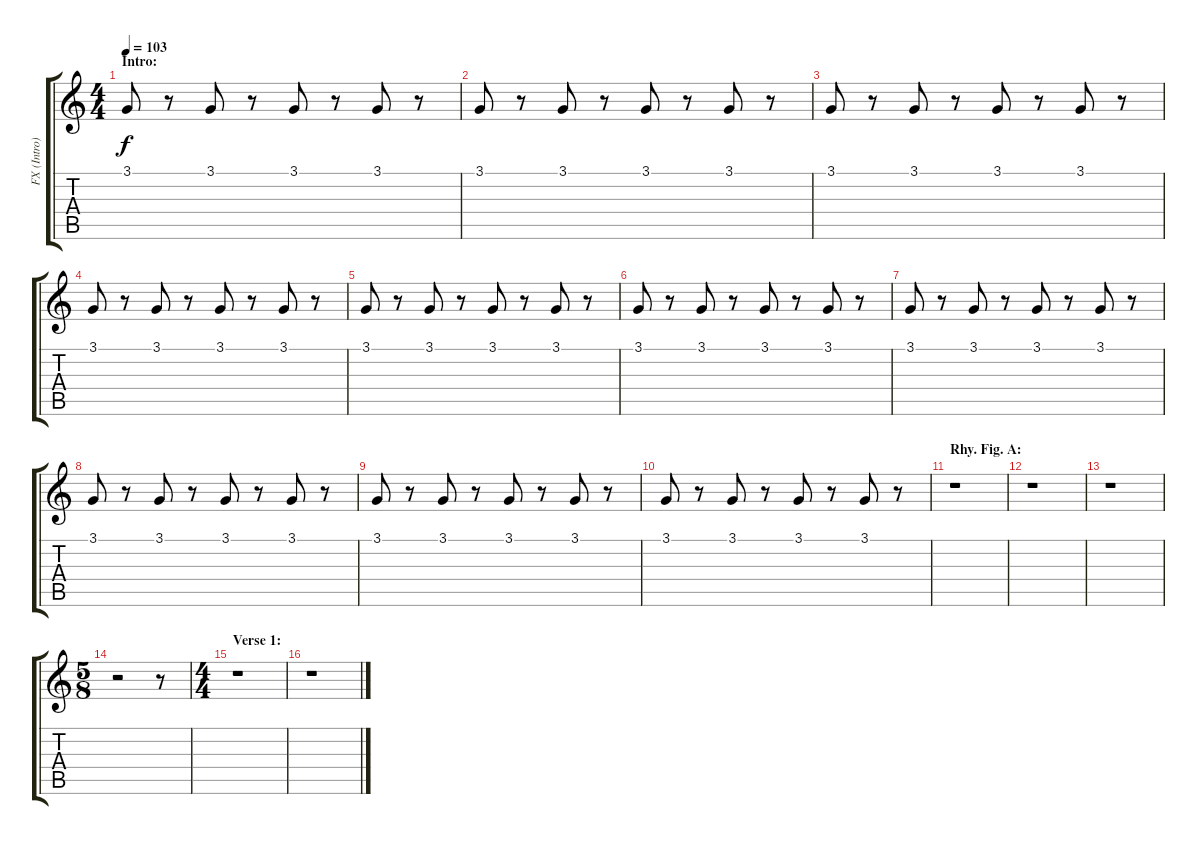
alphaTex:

\track ("FX (Intro)" "FX (Intro)") {instrument fx3crystal}
\staff {score tabs}
\tuning (E4 B3 G3 D3 A2 E2) {hide}
\ts (4 4)
\section ("" "Intro:")
\tempo 103
\clef g2
\ks c
3.1.8{dy f instrument fx3crystal} r.8 3.1.8 r.8 3.1.8 r.8 3.1.8 r.8 |
3.1.8 r.8 3.1.8 r.8 3.1.8 r.8 3.1.8 r.8 |
3.1.8 r.8 3.1.8 r.8 3.1.8 r.8 3.1.8 r.8 |
3.1.8 r.8 3.1.8 r.8 3.1.8 r.8 3.1.8 r.8 |
3.1.8 r.8 3.1.8 r.8 3.1.8 r.8 3.1.8 r.8 |
3.1.8 r.8 3.1.8 r.8 3.1.8 r.8 3.1.8 r.8 |
3.1.8 r.8 3.1.8 r.8 3.1.8 r.8 3.1.8 r.8 |
3.1.8 r.8 3.1.8 r.8 3.1.8 r.8 3.1.8 r.8 |
3.1.8 r.8 3.1.8 r.8 3.1.8 r.8 3.1.8 r.8 |
3.1.8 r.8 3.1.8 r.8 3.1.8 r.8 3.1.8 r.8 |
\section ("" "Rhy. Fig. A:")
r.1 |
r.1 |
r.1 |
\ts (5 8)
r.2 r.8 |
\ts (4 4)
\section ("" "Verse 1:")
r.1 |
r.1
